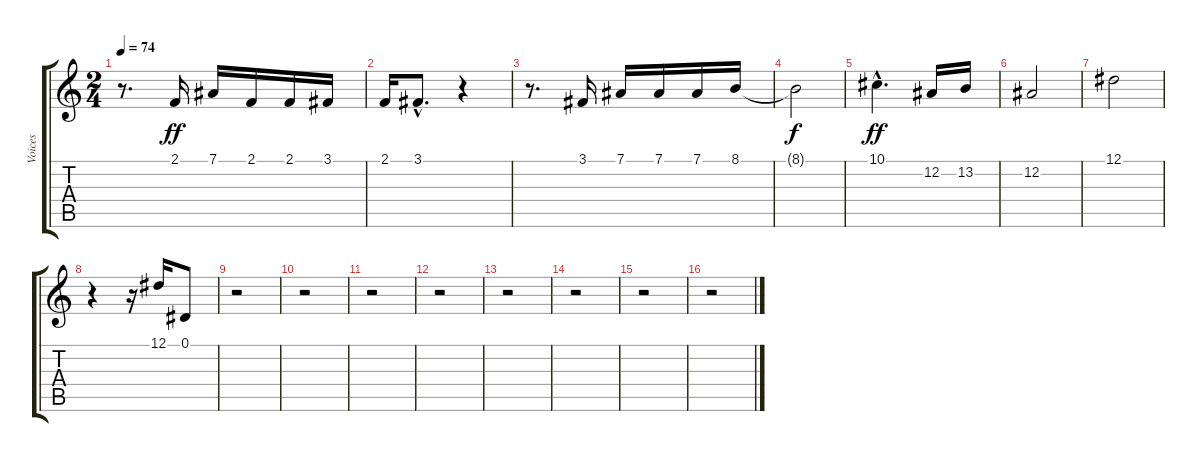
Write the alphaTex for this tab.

\track ("Voices" "Voices") {instrument englishhorn}
\staff {score tabs}
\tuning (Eb4 Bb3 Gb3 Db3 Ab2 Eb2) {hide}
\ts (2 4)
\tempo 74
\clef g2
\ks c
r.8{d dy f} 2.1.16{dy ff} 7.1.16 2.1.16 2.1.16 3.1.16 |
2.1.16 3.1{hac}.8{d} r.4 |
r.8{d} 3.1.16 7.1.16 7.1.16 7.1.16 8.1.16 |
8.1{t}.2{dy f} |
10.1{hac}.4{d dy ff} 12.2.16 13.2.16 |
12.2.2 |
12.1.2 |
r.4 r.16 12.1.16 0.1.8 |
r.2 |
r.2 |
r.2 |
r.2 |
r.2 |
r.2 |
r.2 |
r.2
